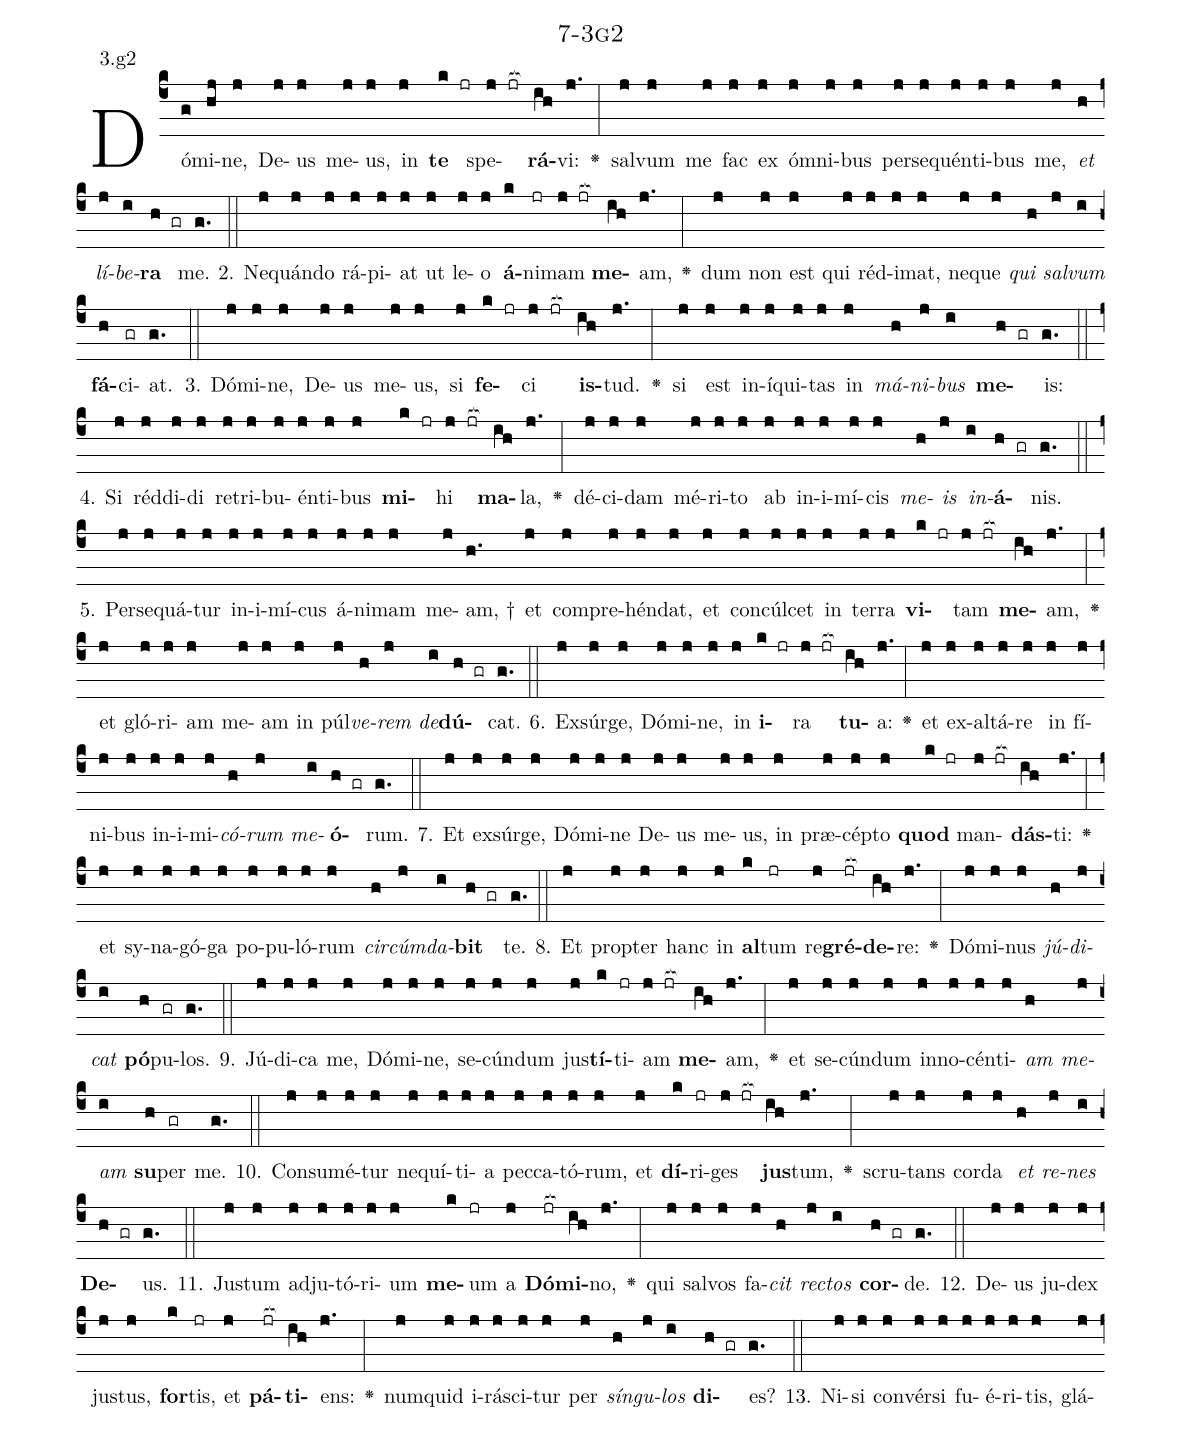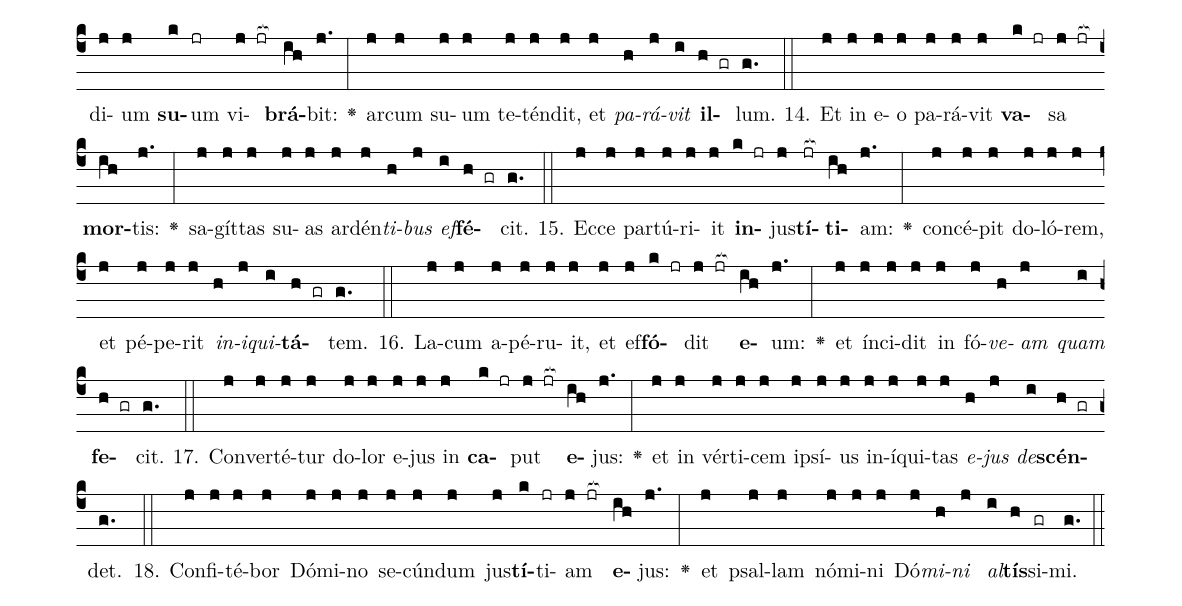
name: 7-3g2;
annotation: 3.g2;
%%
(c4)Dó(g)mi(hj)ne,(j) De(j)us(j) me(j)us,(j) in(j) <b>te</b>(k jr) spe(j jr[ocb:1{])<b>rá</b>(ih[ocb:0}])vi:(j.) <v>\greheightstar</v>(:) sal(j)vum(j) me(j) fac(j) ex(j) óm(j)ni(j)bus(j) per(j)se(j)quén(j)ti(j)bus(j) me,(j) <i>et</i>(h) <i>lí</i>(j)<i>be</i>(i)<b>ra</b>(h gr) me.(g.) (::)
2. Ne(j)quán(j)do(j) rá(j)pi(j)at(j) ut(j) le(j)o(j) <b>á</b>(k)ni(jr)mam(j jr[ocb:1{]) <b>me</b>(ih[ocb:0}])am,(j.) <v>\greheightstar</v>(:) dum(j) non(j) est(j) qui(j) réd(j)i(j)mat,(j) ne(j)que(j) <i>qui</i>(h) <i>sal</i>(j)<i>vum</i>(i) <b>fá</b>(h)ci(gr)at.(g.) (::)
3. Dó(j)mi(j)ne,(j) De(j)us(j) me(j)us,(j) si(j) <b>fe</b>(k jr)ci(j jr[ocb:1{]) <b>is</b>(ih[ocb:0}])tud.(j.) <v>\greheightstar</v>(:) si(j) est(j) in(j)í(j)qui(j)tas(j) in(j) <i>má</i>(h)<i>ni</i>(j)<i>bus</i>(i) <b>me</b>(h gr)is:(g.) (::)
4. Si(j) réd(j)di(j)di(j) re(j)tri(j)bu(j)én(j)ti(j)bus(j) <b>mi</b>(k jr)hi(j jr[ocb:1{]) <b>ma</b>(ih[ocb:0}])la,(j.) <v>\greheightstar</v>(:) dé(j)ci(j)dam(j) mé(j)ri(j)to(j) ab(j) in(j)i(j)mí(j)cis(j) <i>me</i>(h)<i>is</i>(j) <i>in</i>(i)<b>á</b>(h gr)nis.(g.) (::)
5. Per(j)se(j)quá(j)tur(j) in(j)i(j)mí(j)cus(j) á(j)ni(j)mam(j) me(j)am, †(h.) et(j) com(j)pre(j)hén(j)dat,(j) et(j) con(j)cúl(j)cet(j) in(j) ter(j)ra(j) <b>vi</b>(k jr)tam(j jr[ocb:1{]) <b>me</b>(ih[ocb:0}])am,(j.) <v>\greheightstar</v>(:) et(j) gló(j)ri(j)am(j) me(j)am(j) in(j) púl(j)<i>ve</i>(h)<i>rem</i>(j) <i>de</i>(i)<b>dú</b>(h gr)cat.(g.) (::)
6. Ex(j)súr(j)ge,(j) Dó(j)mi(j)ne,(j) in(j) <b>i</b>(k jr)ra(j jr[ocb:1{]) <b>tu</b>(ih[ocb:0}])a:(j.) <v>\greheightstar</v>(:) et(j) ex(j)al(j)tá(j)re(j) in(j) fí(j)ni(j)bus(j) in(j)i(j)mi(j)<i>có</i>(h)<i>rum</i>(j) <i>me</i>(i)<b>ó</b>(h gr)rum.(g.) (::)
7. Et(j) ex(j)súr(j)ge,(j) Dó(j)mi(j)ne(j) De(j)us(j) me(j)us,(j) in(j) præ(j)cép(j)to(j) <b>quod</b>(k jr) man(j jr[ocb:1{])<b>dás</b>(ih[ocb:0}])ti:(j.) <v>\greheightstar</v>(:) et(j) sy(j)na(j)gó(j)ga(j) po(j)pu(j)ló(j)rum(j) <i>cir</i>(h)<i>cúm</i>(j)<i>da</i>(i)<b>bit</b>(h gr) te.(g.) (::)
8. Et(j) prop(j)ter(j) hanc(j) in(j) <b>al</b>(k)tum(jr) re(j)<b>gré</b>(jr[ocb:1{])<b>de</b>(ih[ocb:0}])re:(j.) <v>\greheightstar</v>(:) Dó(j)mi(j)nus(j) <i>jú</i>(h)<i>di</i>(j)<i>cat</i>(i) <b>pó</b>(h)pu(gr)los.(g.) (::)
9. Jú(j)di(j)ca(j) me,(j) Dó(j)mi(j)ne,(j) se(j)cún(j)dum(j) jus(j)<b>tí</b>(k)ti(jr)am(j jr[ocb:1{]) <b>me</b>(ih[ocb:0}])am,(j.) <v>\greheightstar</v>(:) et(j) se(j)cún(j)dum(j) in(j)no(j)cén(j)ti(j)<i>am</i>(h) <i>me</i>(j)<i>am</i>(i) <b>su</b>(h)per(gr) me.(g.) (::)
10. Con(j)su(j)mé(j)tur(j) ne(j)quí(j)ti(j)a(j) pec(j)ca(j)tó(j)rum,(j) et(j) <b>dí</b>(k)ri(jr)ges(j jr[ocb:1{]) <b>jus</b>(ih[ocb:0}])tum,(j.) <v>\greheightstar</v>(:) scru(j)tans(j) cor(j)da(j) <i>et</i>(h) <i>re</i>(j)<i>nes</i>(i) <b>De</b>(h gr)us.(g.) (::)
11. Jus(j)tum(j) ad(j)ju(j)tó(j)ri(j)um(j) <b>me</b>(k)um(jr) a(j) <b>Dó</b>(jr[ocb:1{])<b>mi</b>(ih[ocb:0}])no,(j.) <v>\greheightstar</v>(:) qui(j) sal(j)vos(j) fa(j)<i>cit</i>(h) <i>rec</i>(j)<i>tos</i>(i) <b>cor</b>(h gr)de.(g.) (::)
12. De(j)us(j) ju(j)dex(j) jus(j)tus,(j) <b>for</b>(k)tis,(jr) et(j) <b>pá</b>(jr[ocb:1{])<b>ti</b>(ih[ocb:0}])ens:(j.) <v>\greheightstar</v>(:) num(j)quid(j) i(j)rá(j)sci(j)tur(j) per(j) <i>sín</i>(h)<i>gu</i>(j)<i>los</i>(i) <b>di</b>(h gr)es?(g.) (::)
13. Ni(j)si(j) con(j)vér(j)si(j) fu(j)é(j)ri(j)tis,(j) glá(j)di(j)um(j) <b>su</b>(k)um(jr) vi(j jr[ocb:1{])<b>brá</b>(ih[ocb:0}])bit:(j.) <v>\greheightstar</v>(:) ar(j)cum(j) su(j)um(j) te(j)tén(j)dit,(j) et(j) <i>pa</i>(h)<i>rá</i>(j)<i>vit</i>(i) <b>il</b>(h gr)lum.(g.) (::)
14. Et(j) in(j) e(j)o(j) pa(j)rá(j)vit(j) <b>va</b>(k jr)sa(j jr[ocb:1{]) <b>mor</b>(ih[ocb:0}])tis:(j.) <v>\greheightstar</v>(:) sa(j)gít(j)tas(j) su(j)as(j) ar(j)dén(j)<i>ti</i>(h)<i>bus</i>(j) <i>ef</i>(i)<b>fé</b>(h gr)cit.(g.) (::)
15. Ec(j)ce(j) par(j)tú(j)ri(j)it(j) <b>in</b>(k jr)jus(j)<b>tí</b>(jr[ocb:1{])<b>ti</b>(ih[ocb:0}])am:(j.) <v>\greheightstar</v>(:) con(j)cé(j)pit(j) do(j)ló(j)rem,(j) et(j) pé(j)pe(j)rit(j) <i>in</i>(h)<i>i</i>(j)<i>qui</i>(i)<b>tá</b>(h gr)tem.(g.) (::)
16. La(j)cum(j) a(j)pé(j)ru(j)it,(j) et(j) ef(j)<b>fó</b>(k jr)dit(j jr[ocb:1{]) <b>e</b>(ih[ocb:0}])um:(j.) <v>\greheightstar</v>(:) et(j) ín(j)ci(j)dit(j) in(j) fó(j)<i>ve</i>(h)<i>am</i>(j) <i>quam</i>(i) <b>fe</b>(h gr)cit.(g.) (::)
17. Con(j)ver(j)té(j)tur(j) do(j)lor(j) e(j)jus(j) in(j) <b>ca</b>(k jr)put(j jr[ocb:1{]) <b>e</b>(ih[ocb:0}])jus:(j.) <v>\greheightstar</v>(:) et(j) in(j) vér(j)ti(j)cem(j) ip(j)sí(j)us(j) in(j)í(j)qui(j)tas(j) <i>e</i>(h)<i>jus</i>(j) <i>de</i>(i)<b>scén</b>(h gr)det.(g.) (::)
18. Con(j)fi(j)té(j)bor(j) Dó(j)mi(j)no(j) se(j)cún(j)dum(j) jus(j)<b>tí</b>(k)ti(jr)am(j jr[ocb:1{]) <b>e</b>(ih[ocb:0}])jus:(j.) <v>\greheightstar</v>(:) et(j) psal(j)lam(j) nó(j)mi(j)ni(j) Dó(j)<i>mi</i>(h)<i>ni</i>(j) <i>al</i>(i)<b>tís</b>(h)si(gr)mi.(g.) (::)
